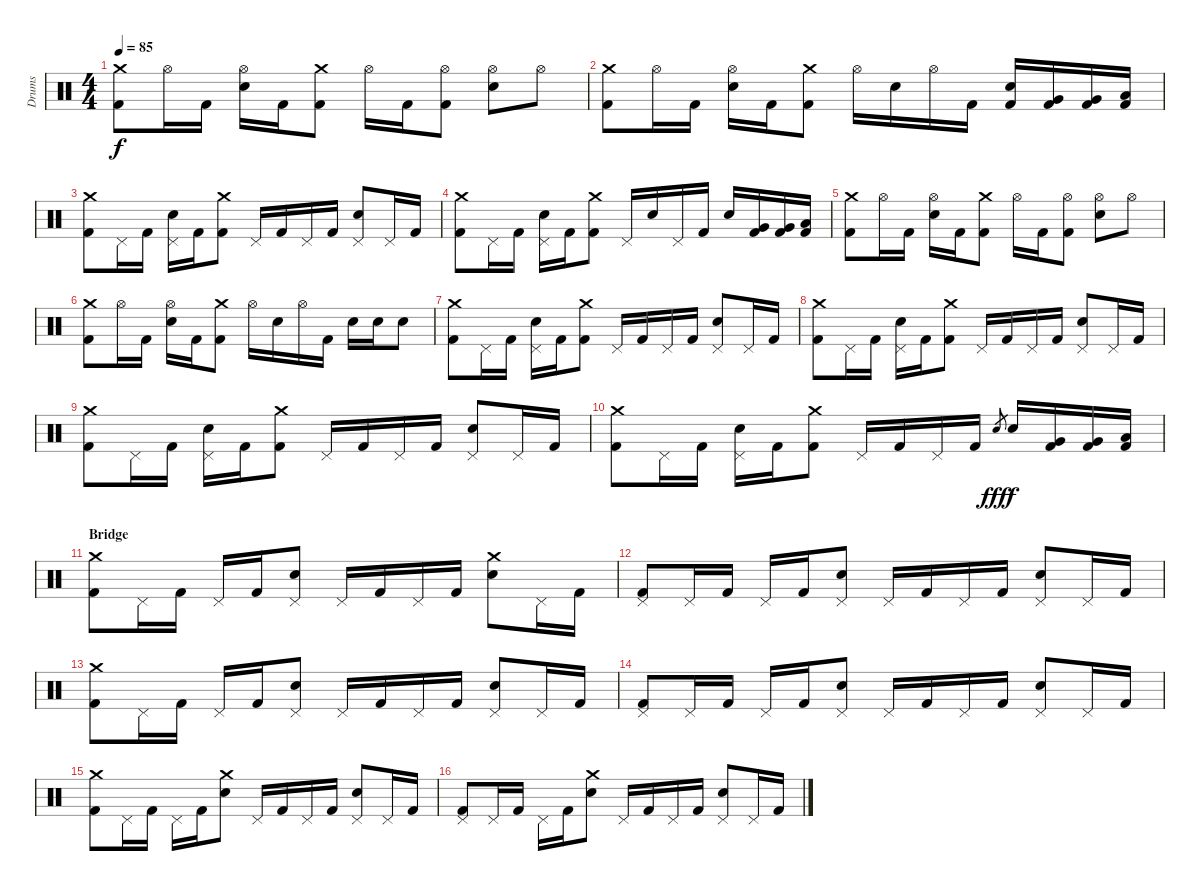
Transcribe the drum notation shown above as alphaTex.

\track ("Drums" "Drums") {instrument percussion}
\staff {score}
\articulation defaults
\ts (4 4)
\tempo 85
\clef neutral
\ks c
("Crash medium (hit)" "Kick (hit) 2").8{dy f} "Hi-Hat (open)".16 "Kick (hit) 2".16 ("Hi-Hat (open)" "Electric Snare (hit)").16 "Kick (hit) 2".16 ("Crash medium (hit)" "Kick (hit) 2").8 "Hi-Hat (open)".16 "Kick (hit) 2".16 ("Hi-Hat (open)" "Kick (hit) 2").8 ("Hi-Hat (open)" "Electric Snare (hit)").8 "Hi-Hat (open)".8 |
("Crash medium (hit)" "Kick (hit) 2").8 "Hi-Hat (open)".16 "Kick (hit) 2".16 ("Hi-Hat (open)" "Electric Snare (hit)").16 "Kick (hit) 2".16 ("Crash medium (hit)" "Kick (hit) 2").8 "Hi-Hat (open)".16 "Electric Snare (hit)".16 "Hi-Hat (open)".16 "Kick (hit) 2".16 ("Kick (hit) 2" "Electric Snare (hit)").16 ("Kick (hit) 2" "Very Low Tom (hit)").16 ("Kick (hit) 2" "Very Low Tom (hit)").16 ("Kick (hit) 2" "Low Floor Tom (hit)").16 |
("Crash medium (hit)" "Kick (hit) 2").8 "Pedal Hi-Hat (hit)".16 "Kick (hit) 2".16 ("Pedal Hi-Hat (hit)" "Electric Snare (hit)").16 "Kick (hit) 2".16 ("Crash medium (hit)" "Kick (hit) 2").8 "Pedal Hi-Hat (hit)".16 "Kick (hit) 2".16 "Pedal Hi-Hat (hit)".16 "Kick (hit) 2".16 ("Pedal Hi-Hat (hit)" "Electric Snare (hit)").8 "Pedal Hi-Hat (hit)".16 "Kick (hit) 2".16 |
("Crash medium (hit)" "Kick (hit) 2").8 "Pedal Hi-Hat (hit)".16 "Kick (hit) 2".16 ("Pedal Hi-Hat (hit)" "Electric Snare (hit)").16 "Kick (hit) 2".16 ("Crash medium (hit)" "Kick (hit) 2").8 "Pedal Hi-Hat (hit)".16 "Electric Snare (hit)".16 "Pedal Hi-Hat (hit)".16 "Kick (hit) 2".16 "Electric Snare (hit)".16 ("Kick (hit) 2" "Very Low Tom (hit)").16 ("Kick (hit) 2" "Very Low Tom (hit)").16 ("Kick (hit) 2" "Low Floor Tom (hit)").16 |
("Crash medium (hit)" "Kick (hit) 2").8 "Hi-Hat (open)".16 "Kick (hit) 2".16 ("Hi-Hat (open)" "Electric Snare (hit)").16 "Kick (hit) 2".16 ("Crash medium (hit)" "Kick (hit) 2").8 "Hi-Hat (open)".16 "Kick (hit) 2".16 ("Hi-Hat (open)" "Kick (hit) 2").8 ("Hi-Hat (open)" "Electric Snare (hit)").8 "Hi-Hat (open)".8 |
("Crash medium (hit)" "Kick (hit) 2").8 "Hi-Hat (open)".16 "Kick (hit) 2".16 ("Hi-Hat (open)" "Electric Snare (hit)").16 "Kick (hit) 2".16 ("Crash medium (hit)" "Kick (hit) 2").8 "Hi-Hat (open)".16 "Electric Snare (hit)".16 "Hi-Hat (open)".16 "Kick (hit) 2".16 "Electric Snare (hit)".16 "Electric Snare (hit)".16 "Electric Snare (hit)".8 |
("Crash medium (hit)" "Kick (hit) 2").8 "Pedal Hi-Hat (hit)".16 "Kick (hit) 2".16 ("Pedal Hi-Hat (hit)" "Electric Snare (hit)").16 "Kick (hit) 2".16 ("Crash medium (hit)" "Kick (hit) 2").8 "Pedal Hi-Hat (hit)".16 "Kick (hit) 2".16 "Pedal Hi-Hat (hit)".16 "Kick (hit) 2".16 ("Pedal Hi-Hat (hit)" "Electric Snare (hit)").8 "Pedal Hi-Hat (hit)".16 "Kick (hit) 2".16 |
("Crash medium (hit)" "Kick (hit) 2").8 "Pedal Hi-Hat (hit)".16 "Kick (hit) 2".16 ("Pedal Hi-Hat (hit)" "Electric Snare (hit)").16 "Kick (hit) 2".16 ("Crash medium (hit)" "Kick (hit) 2").8 "Pedal Hi-Hat (hit)".16 "Kick (hit) 2".16 "Pedal Hi-Hat (hit)".16 "Kick (hit) 2".16 ("Pedal Hi-Hat (hit)" "Electric Snare (hit)").8 "Pedal Hi-Hat (hit)".16 "Kick (hit) 2".16 |
("Crash medium (hit)" "Kick (hit) 2").8 "Pedal Hi-Hat (hit)".16 "Kick (hit) 2".16 ("Pedal Hi-Hat (hit)" "Electric Snare (hit)").16 "Kick (hit) 2".16 ("Crash medium (hit)" "Kick (hit) 2").8 "Pedal Hi-Hat (hit)".16 "Kick (hit) 2".16 "Pedal Hi-Hat (hit)".16 "Kick (hit) 2".16 ("Pedal Hi-Hat (hit)" "Electric Snare (hit)").8 "Pedal Hi-Hat (hit)".16 "Kick (hit) 2".16 |
("Crash medium (hit)" "Kick (hit) 2").8 "Pedal Hi-Hat (hit)".16 "Kick (hit) 2".16 ("Pedal Hi-Hat (hit)" "Electric Snare (hit)").16 "Kick (hit) 2".16 ("Crash medium (hit)" "Kick (hit) 2").8 "Pedal Hi-Hat (hit)".16 "Kick (hit) 2".16 "Pedal Hi-Hat (hit)".16 "Kick (hit) 2".16 "Electric Snare (hit)".8{gr dy fff} "Electric Snare (hit)".16{dy f} ("Kick (hit) 2" "Very Low Tom (hit)").16 ("Kick (hit) 2" "Very Low Tom (hit)").16 ("Kick (hit) 2" "Low Floor Tom (hit)").16 |
\section ("" "Bridge")
("Crash medium (hit)" "Kick (hit) 2").8 "Pedal Hi-Hat (hit)".16 "Kick (hit) 2".16 "Pedal Hi-Hat (hit)".16 "Kick (hit) 2".16 ("Pedal Hi-Hat (hit)" "Electric Snare (hit)").8 "Pedal Hi-Hat (hit)".16 "Kick (hit) 2".16 "Pedal Hi-Hat (hit)".16 "Kick (hit) 2".16 ("Crash medium (hit)" "Electric Snare (hit)").8 "Pedal Hi-Hat (hit)".16 "Kick (hit) 2".16 |
("Pedal Hi-Hat (hit)" "Kick (hit) 2").8 "Pedal Hi-Hat (hit)".16 "Kick (hit) 2".16 "Pedal Hi-Hat (hit)".16 "Kick (hit) 2".16 ("Pedal Hi-Hat (hit)" "Electric Snare (hit)").8 "Pedal Hi-Hat (hit)".16 "Kick (hit) 2".16 "Pedal Hi-Hat (hit)".16 "Kick (hit) 2".16 ("Pedal Hi-Hat (hit)" "Electric Snare (hit)").8 "Pedal Hi-Hat (hit)".16 "Kick (hit) 2".16 |
("Crash medium (hit)" "Kick (hit) 2").8 "Pedal Hi-Hat (hit)".16 "Kick (hit) 2".16 "Pedal Hi-Hat (hit)".16 "Kick (hit) 2".16 ("Pedal Hi-Hat (hit)" "Electric Snare (hit)").8 "Pedal Hi-Hat (hit)".16 "Kick (hit) 2".16 "Pedal Hi-Hat (hit)".16 "Kick (hit) 2".16 ("Pedal Hi-Hat (hit)" "Electric Snare (hit)").8 "Pedal Hi-Hat (hit)".16 "Kick (hit) 2".16 |
("Pedal Hi-Hat (hit)" "Kick (hit) 2").8 "Pedal Hi-Hat (hit)".16 "Kick (hit) 2".16 "Pedal Hi-Hat (hit)".16 "Kick (hit) 2".16 ("Pedal Hi-Hat (hit)" "Electric Snare (hit)").8 "Pedal Hi-Hat (hit)".16 "Kick (hit) 2".16 "Pedal Hi-Hat (hit)".16 "Kick (hit) 2".16 ("Pedal Hi-Hat (hit)" "Electric Snare (hit)").8 "Pedal Hi-Hat (hit)".16 "Kick (hit) 2".16 |
("Crash medium (hit)" "Kick (hit) 2").8 "Pedal Hi-Hat (hit)".16 "Kick (hit) 2".16 "Pedal Hi-Hat (hit)".16 "Kick (hit) 2".16 ("Crash medium (hit)" "Electric Snare (hit)").8 "Pedal Hi-Hat (hit)".16 "Kick (hit) 2".16 "Pedal Hi-Hat (hit)".16 "Kick (hit) 2".16 ("Pedal Hi-Hat (hit)" "Electric Snare (hit)").8 "Pedal Hi-Hat (hit)".16 "Kick (hit) 2".16 |
("Pedal Hi-Hat (hit)" "Kick (hit) 2").8 "Pedal Hi-Hat (hit)".16 "Kick (hit) 2".16 "Pedal Hi-Hat (hit)".16 "Kick (hit) 2".16 ("Crash medium (hit)" "Electric Snare (hit)").8 "Pedal Hi-Hat (hit)".16 "Kick (hit) 2".16 "Pedal Hi-Hat (hit)".16 "Kick (hit) 2".16 ("Pedal Hi-Hat (hit)" "Electric Snare (hit)").8 "Pedal Hi-Hat (hit)".16 "Kick (hit) 2".16
